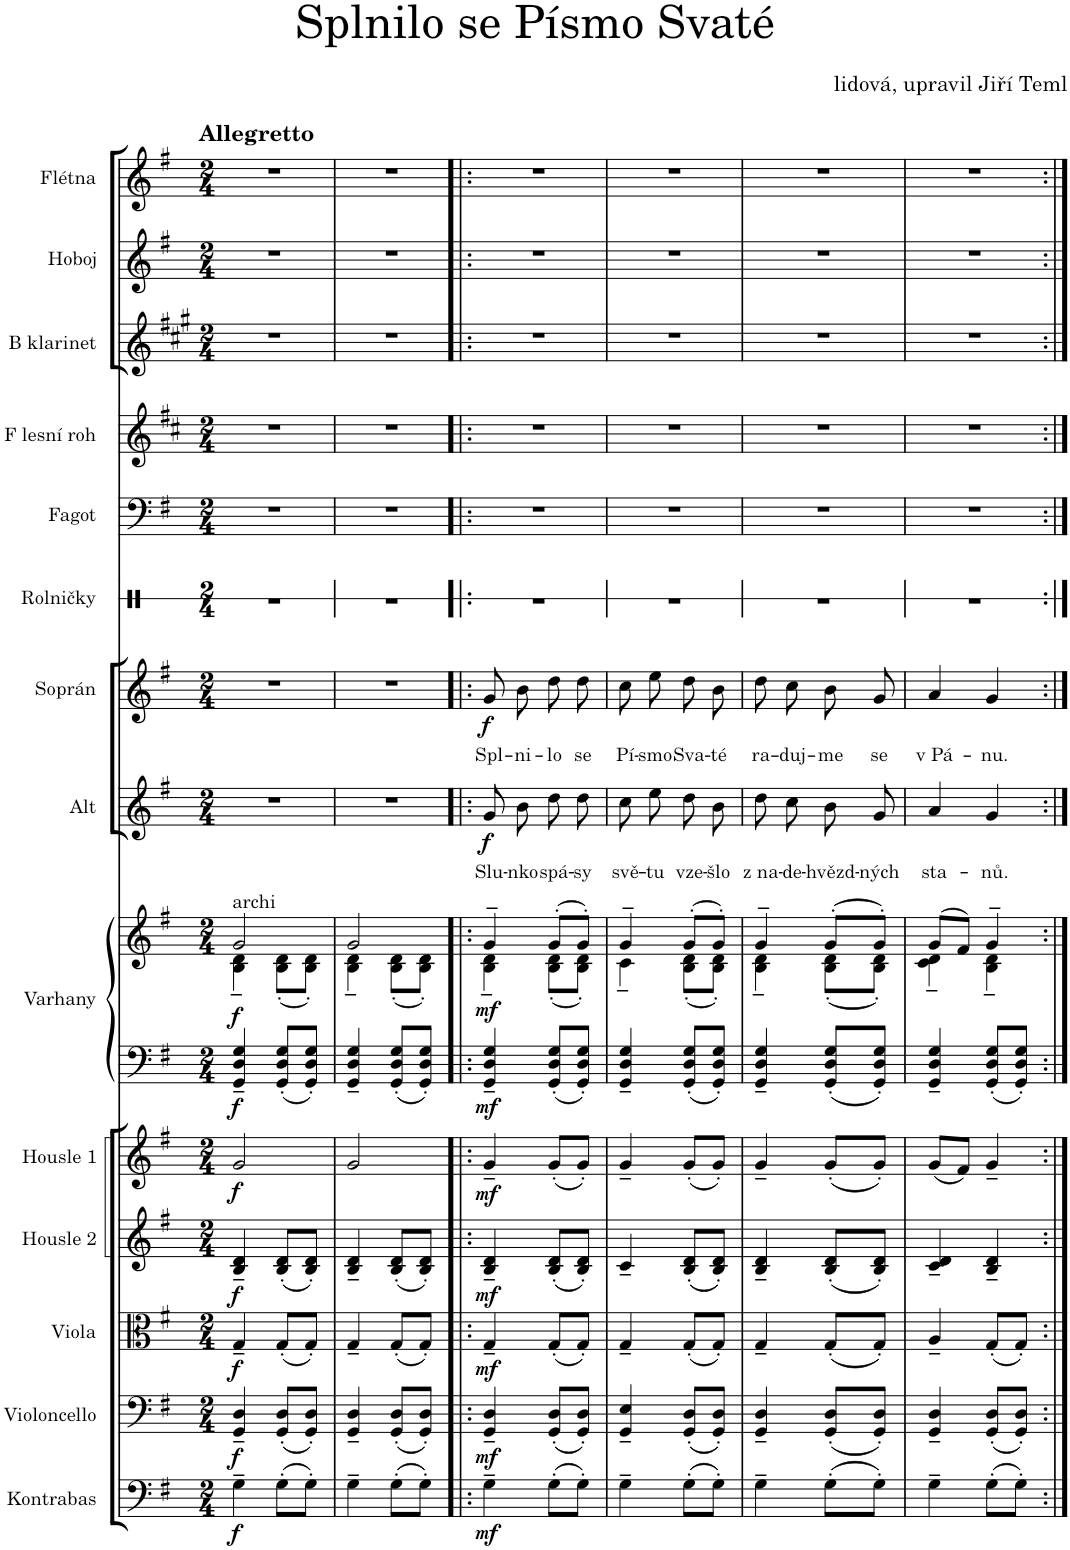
**kern	**dynam	**kern	**dynam	**kern	**dynam	**kern	**dynam	**kern	**dynam	**kern	**kern	**dynam	**kern	**text	**dynam	**kern	**text	**dynam	**kern	**kern	**kern	**kern	**kern	**kern
*part14	*part14	*part13	*part13	*part12	*part12	*part11	*part11	*part10	*part10	*part9	*part9	*part9	*part8	*part8	*part8	*part7	*part7	*part7	*part6	*part5	*part4	*part3	*part2	*part1
*staff15	*staff15	*staff14	*staff14	*staff13	*staff13	*staff12	*staff12	*staff11	*staff11	*staff10	*staff9	*staff9/10	*staff8	*staff8	*staff8	*staff7	*staff7	*staff7	*staff6	*staff5	*staff4	*staff3	*staff2	*staff1
*I"Kontrabas	*	*I"Violoncello	*	*I"Viola	*	*I"Housle 2	*	*I"Housle 1	*	*I"Varhany	*	*	*I"Alt	*	*	*I"Soprán	*	*	*I"Rolničky	*I"Fagot	*I"F lesní roh	*I"B klarinet	*I"Hoboj	*I"Flétna
*I'Kb.	*	*I'Vc.	*	*I'Vla.	*	*I'Hsl. 2	*	*I'Hsl. 1	*	*I'Varh.	*	*	*I'A.	*	*	*I'S.	*	*	*I'Rol.	*I'Fag.	*I'F les. r.	*I'B kl.	*I'Hob.	*I'Fl.
*	*	*	*	*	*	*	*	*	*	*	*	*	*	*	*	*	*	*	*stria1	*	*	*	*	*
*clefF4	*	*clefF4	*	*clefC3	*	*clefG2	*	*clefG2	*	*clefF4	*clefG2	*	*clefG2	*	*	*clefG2	*	*	*clefX	*clefF4	*clefG2	*clefG2	*clefG2	*clefG2
*Trd7c12	*	*	*	*	*	*	*	*	*	*	*	*	*	*	*	*	*	*	*	*	*Trd4c7	*Trd1c2	*	*
*k[f#]	*	*k[f#]	*	*k[f#]	*	*k[f#]	*	*k[f#]	*	*k[f#]	*k[f#]	*	*k[f#]	*	*	*k[f#]	*	*	*k[]	*k[f#]	*k[f#c#]	*k[f#c#g#]	*k[f#]	*k[f#]
*M2/4	*	*M2/4	*	*M2/4	*	*M2/4	*	*M2/4	*	*M2/4	*M2/4	*	*M2/4	*	*	*M2/4	*	*	*M2/4	*M2/4	*M2/4	*M2/4	*M2/4	*M2/4
=1	=1	=1	=1	=1	=1	=1	=1	=1	=1	=1	=1	=1	=1	=1	=1	=1	=1	=1	=1	=1	=1	=1	=1	=1
*	*	*	*	*	*	*	*	*	*	*	*^	*	*	*	*	*	*	*	*	*	*	*	*	*
!	!	!	!	!	!	!	!	!	!	!	!	!	!	!	!	!	!	!	!	!	!	!	!	!	!LO:TX:a:B:t=Allegretto
!	!	!	!	!	!	!	!	!	!	!	!LO:TX:a:t=archi	!	!	!	!	!	!	!	!	!	!	!	!	!	!
!	!LO:DY:b	!	!LO:DY:b	!	!LO:DY:b	!	!LO:DY:b	!	!LO:DY:b	!	!	!	!LO:DY:b=2	!	!	!	!	!	!	!	!	!	!	!	!
!	!	!	!	!	!	!	!	!	!	!	!	!	!LO:DY:n=1:b	!	!	!	!	!	!	!	!	!	!	!	!
4G~\	f	4GG/~ 4D/~	f	4G~/	f	4B/~ 4d/~	f	2g/	f	4GG/~ 4D/~ 4G/~	2g/	4B\~ 4d\~	f f	2r	.	.	2r	.	.	2r	2r	2r	2r	2r	2r
(8G'\L	.	(8GG/' 8D/'L	.	(8G'/L	.	(8B/' 8d/'L	.	.	.	8GG/' 8D/' 8G/'L	.	(8B\' 8d\'L	.	.	.	.	.	.	.	.	.	.	.	.	.
8G'\J)	.	8GG/' 8D/'J)	.	8G'/J)	.	8B/' 8d/'J)	.	.	.	8GG/' 8D/' 8G/'J	.	8B\' 8d\'J)	.	.	.	.	.	.	.	.	.	.	.	.	.
=2	=2	=2	=2	=2	=2	=2	=2	=2	=2	=2	=2	=2	=2	=2	=2	=2	=2	=2	=2	=2	=2	=2	=2	=2	=2
4G~\	.	4GG/~ 4D/~	.	4G~/	.	4B/~ 4d/~	.	2g/	.	4GG/~ 4D/~ 4G/~	2g/	4B\~ 4d\~	.	2r	.	.	2r	.	.	2r	2r	2r	2r	2r	2r
(8G'\L	.	(8GG/' 8D/'L	.	(8G'/L	.	(8B/' 8d/'L	.	.	.	8GG/' 8D/' 8G/'L	.	(8B\' 8d\'L	.	.	.	.	.	.	.	.	.	.	.	.	.
8G'\J)	.	8GG/' 8D/'J)	.	8G'/J)	.	8B/' 8d/'J)	.	.	.	8GG/' 8D/' 8G/'J	.	8B\' 8d\'J)	.	.	.	.	.	.	.	.	.	.	.	.	.
=3!|:	=3!|:	=3!|:	=3!|:	=3!|:	=3!|:	=3!|:	=3!|:	=3!|:	=3!|:	=3!|:	=3!|:	=3!|:	=3!|:	=3!|:	=3!|:	=3!|:	=3!|:	=3!|:	=3!|:	=3!|:	=3!|:	=3!|:	=3!|:	=3!|:	=3!|:
!	!LO:DY:b	!	!LO:DY:b	!	!LO:DY:b	!	!LO:DY:b	!	!LO:DY:b	!	!	!	!LO:DY:b=2	!	!LO:LY:b	!	!	!LO:LY:b	!	!	!	!	!	!	!
!	!	!	!	!	!	!	!	!	!	!	!	!	!LO:DY:n=1:b	!	!	!LO:DY:b	!	!	!LO:DY:b	!	!	!	!	!	!
4G~\	mf	4GG/~ 4D/~	mf	4G~/	mf	4B/~ 4d/~	mf	4g~/	mf	4GG/~ 4D/~ 4G/~	4g~/	4B\~ 4d\~	mf mf	8g/L	Slu-	f	8g/L	Spl-	f	2r	2r	2r	2r	2r	2r
!	!	!	!	!	!	!	!	!	!	!	!	!	!	!	!LO:LY:b	!	!	!LO:LY:b	!	!	!	!	!	!	!
.	.	.	.	.	.	.	.	.	.	.	.	.	.	8b/J	-nko	.	8b/J	-ni-	.	.	.	.	.	.	.
!	!	!	!	!	!	!	!	!	!	!	!	!	!	!	!LO:LY:b	!	!	!LO:LY:b	!	!	!	!	!	!	!
(8G'\L	.	(8GG/' 8D/'L	.	(8G'/L	.	(8B/' 8d/'L	.	(8g'/L	.	8GG/' 8D/' 8G/'L	(8g'/L	(8B\' 8d\'L	.	8dd\L	spá-	.	8dd\L	-lo	.	.	.	.	.	.	.
!	!	!	!	!	!	!	!	!	!	!	!	!	!	!	!LO:LY:b	!	!	!LO:LY:b	!	!	!	!	!	!	!
8G'\J)	.	8GG/' 8D/'J)	.	8G'/J)	.	8B/' 8d/'J)	.	8g'/J)	.	8GG/' 8D/' 8G/'J	8g'/J)	8B\' 8d\'J)	.	8dd\J	-sy	.	8dd\J	se	.	.	.	.	.	.	.
=4	=4	=4	=4	=4	=4	=4	=4	=4	=4	=4	=4	=4	=4	=4	=4	=4	=4	=4	=4	=4	=4	=4	=4	=4	=4
!	!	!	!	!	!	!	!	!	!	!	!	!	!	!	!LO:LY:b	!	!	!LO:LY:b	!	!	!	!	!	!	!
4G~\	.	4GG/~ 4E/~	.	4G~/	.	4c~/	.	4g~/	.	4GG/~ 4D/~ 4G/~	4g~/	4c~\	.	8cc\L	svě-	.	8cc\L	Pí-	.	2r	2r	2r	2r	2r	2r
!	!	!	!	!	!	!	!	!	!	!	!	!	!	!	!LO:LY:b	!	!	!LO:LY:b	!	!	!	!	!	!	!
.	.	.	.	.	.	.	.	.	.	.	.	.	.	8ee\J	-tu	.	8ee\J	-smo	.	.	.	.	.	.	.
!	!	!	!	!	!	!	!	!	!	!	!	!	!	!	!LO:LY:b	!	!	!LO:LY:b	!	!	!	!	!	!	!
(8G'\L	.	(8GG/' 8D/'L	.	(8G'/L	.	(8B/' 8d/'L	.	(8g'/L	.	8GG/' 8D/' 8G/'L	(8g'/L	(8B\' 8d\'L	.	8dd\L	vze-	.	8dd\L	Sva-	.	.	.	.	.	.	.
!	!	!	!	!	!	!	!	!	!	!	!	!	!	!	!LO:LY:b	!	!	!LO:LY:b	!	!	!	!	!	!	!
8G'\J)	.	8GG/' 8D/'J)	.	8G'/J)	.	8B/' 8d/'J)	.	8g'/J)	.	8GG/' 8D/' 8G/'J	8g'/J)	8B\' 8d\'J)	.	8b\J	-šlo	.	8b\J	-té	.	.	.	.	.	.	.
=5	=5	=5	=5	=5	=5	=5	=5	=5	=5	=5	=5	=5	=5	=5	=5	=5	=5	=5	=5	=5	=5	=5	=5	=5	=5
!	!	!	!	!	!	!	!	!	!	!	!	!	!	!	!LO:LY:b	!	!	!LO:LY:b	!	!	!	!	!	!	!
4G~\	.	4GG/~ 4D/~	.	4G~/	.	4B/~ 4d/~	.	4g~/	.	4GG/~ 4D/~ 4G/~	4g~/	4B\~ 4d\~	.	8dd\L	z na-	.	8dd\L	ra-	.	2r	2r	2r	2r	2r	2r
!	!	!	!	!	!	!	!	!	!	!	!	!	!	!	!LO:LY:b	!	!	!LO:LY:b	!	!	!	!	!	!	!
.	.	.	.	.	.	.	.	.	.	.	.	.	.	8cc\J	-de-	.	8cc\J	-duj-	.	.	.	.	.	.	.
!	!	!	!	!	!	!	!	!	!	!	!	!	!	!	!LO:LY:b	!	!	!LO:LY:b	!	!	!	!	!	!	!
(8G'\L	.	(8GG/' 8D/'L	.	(8G'/L	.	(8B/' 8d/'L	.	(8g'/L	.	8GG/' 8D/' 8G/'L	(8g'/L	(8B\' 8d\'L	.	8b/L	-hvězd-	.	8b/L	-me	.	.	.	.	.	.	.
!	!	!	!	!	!	!	!	!	!	!	!	!	!	!	!LO:LY:b	!	!	!LO:LY:b	!	!	!	!	!	!	!
8G'\J)	.	8GG/' 8D/'J)	.	8G'/J)	.	8B/' 8d/'J)	.	8g'/J)	.	8GG/' 8D/' 8G/'J	8g'/J)	8B\' 8d\'J)	.	8g/J	-ných	.	8g/J	se	.	.	.	.	.	.	.
=6	=6	=6	=6	=6	=6	=6	=6	=6	=6	=6	=6	=6	=6	=6	=6	=6	=6	=6	=6	=6	=6	=6	=6	=6	=6
!	!	!	!	!	!	!	!	!	!	!	!	!	!	!	!LO:LY:b	!	!	!LO:LY:b	!	!	!	!	!	!	!
4G~\	.	4GG/~ 4D/~	.	4A~/	.	4c/~ 4d/~	.	(8g/L	.	4GG/~ 4D/~ 4G/~	(8g/L	4c\~ 4d\~	.	4a/	sta-	.	4a/	v Pá-	.	2r	2r	2r	2r	2r	2r
.	.	.	.	.	.	.	.	8f#/J)	.	.	8f#/J)	.	.	.	.	.	.	.	.	.	.	.	.	.	.
!	!	!	!	!	!	!	!	!	!	!	!	!	!	!	!LO:LY:b	!	!	!LO:LY:b	!	!	!	!	!	!	!
(8G'\L	.	(8GG/' 8D/'L	.	(8G'/L	.	4B/~ 4d/~	.	4g~/	.	8GG/' 8D/' 8G/'L	4g~/	4B\~ 4d\~	.	4g/	-nů.	.	4g/	-nu.	.	.	.	.	.	.	.
8G'\J)	.	8GG/' 8D/'J)	.	8G'/J)	.	.	.	.	.	8GG/' 8D/' 8G/'J	.	.	.	.	.	.	.	.	.	.	.	.	.	.	.
*	*	*	*	*	*	*	*	*	*	*	*v	*v	*	*	*	*	*	*	*	*	*	*	*	*	*
=:|!	=:|!	=:|!	=:|!	=:|!	=:|!	=:|!	=:|!	=:|!	=:|!	=:|!	=:|!	=:|!	=:|!	=:|!	=:|!	=:|!	=:|!	=:|!	=:|!	=:|!	=:|!	=:|!	=:|!	=:|!
*-	*-	*-	*-	*-	*-	*-	*-	*-	*-	*-	*-	*-	*-	*-	*-	*-	*-	*-	*-	*-	*-	*-	*-	*-
